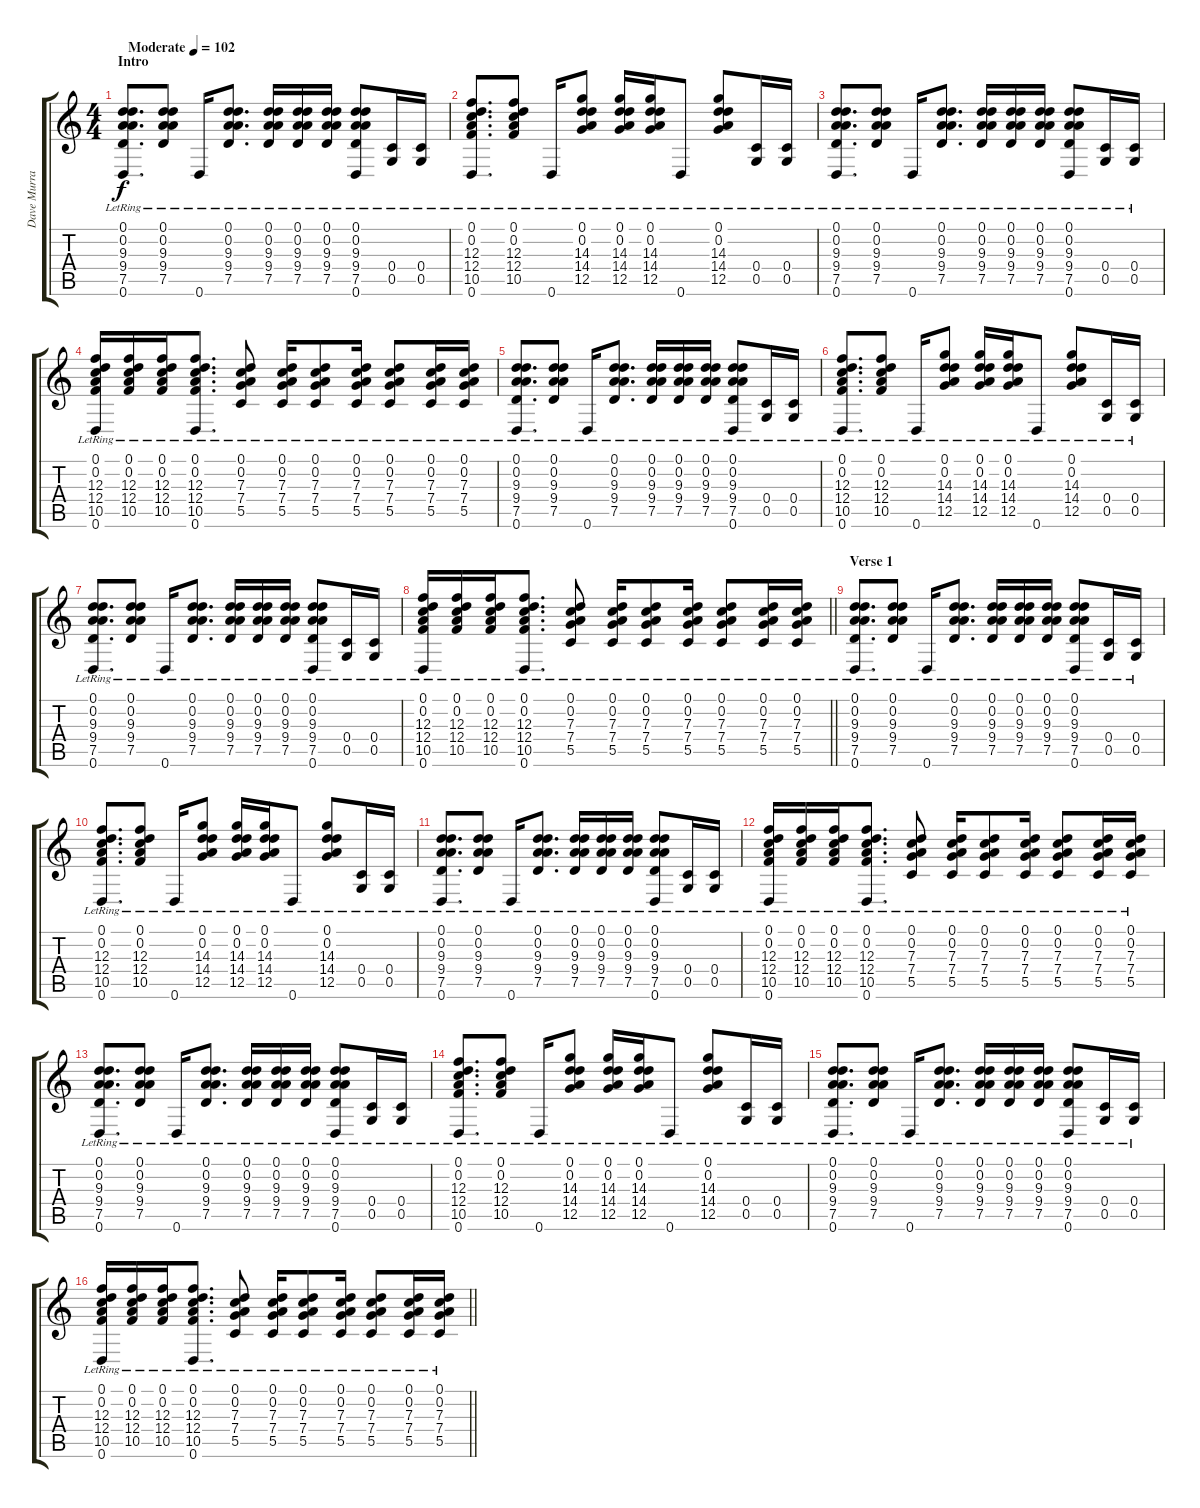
\track ("Dave Murray" "Dave Murra") {instrument overdrivenguitar}
\staff {score tabs}
\tuning (D4 A3 F3 C3 G2 D2) {hide}
\ts (4 4)
\section ("" "Intro")
\tempo (102 "Moderate")
\clef g2
\ks c
(0.1{lr} 0.2{lr} 9.3{lr} 9.4{lr} 7.5{lr} 0.6{lr}).8{d dy f instrument acousticguitarsteel} (0.1{lr} 0.2{lr} 9.3{lr} 9.4{lr} 7.5{lr}).8 0.6{lr}.16 (0.1{lr} 0.2{lr} 9.3{lr} 9.4{lr} 7.5{lr}).8{d} (0.1{lr} 0.2{lr} 9.3{lr} 9.4{lr} 7.5{lr}).16 (0.1{lr} 0.2{lr} 9.3{lr} 9.4{lr} 7.5{lr}).16 (0.1{lr} 0.2{lr} 9.3{lr} 9.4{lr} 7.5{lr}).16 (0.1{lr} 0.2{lr} 9.3{lr} 9.4{lr} 7.5{lr} 0.6{lr}).8 (0.4{lr} 0.5{lr}).16 (0.4{lr} 0.5{lr}).16 |
(0.1{lr} 0.2{lr} 12.3{lr} 12.4{lr} 10.5{lr} 0.6{lr}).8{d} (0.1{lr} 0.2{lr} 12.3{lr} 12.4{lr} 10.5{lr}).8 0.6{lr}.16 (0.1{lr} 0.2{lr} 14.3{lr} 14.4{lr} 12.5{lr}).8 (0.1{lr} 0.2{lr} 14.3{lr} 14.4{lr} 12.5{lr}).16 (0.1{lr} 0.2{lr} 14.3{lr} 14.4{lr} 12.5{lr}).16 0.6{lr}.8 (0.1{lr} 0.2{lr} 14.3{lr} 14.4{lr} 12.5{lr}).8 (0.4{lr} 0.5{lr}).16 (0.4{lr} 0.5{lr}).16 |
(0.1{lr} 0.2{lr} 9.3{lr} 9.4{lr} 7.5{lr} 0.6{lr}).8{d} (0.1{lr} 0.2{lr} 9.3{lr} 9.4{lr} 7.5{lr}).8 0.6{lr}.16 (0.1{lr} 0.2{lr} 9.3{lr} 9.4{lr} 7.5{lr}).8{d} (0.1{lr} 0.2{lr} 9.3{lr} 9.4{lr} 7.5{lr}).16 (0.1{lr} 0.2{lr} 9.3{lr} 9.4{lr} 7.5{lr}).16 (0.1{lr} 0.2{lr} 9.3{lr} 9.4{lr} 7.5{lr}).16 (0.1{lr} 0.2{lr} 9.3{lr} 9.4{lr} 7.5{lr} 0.6{lr}).8 (0.4{lr} 0.5{lr}).16 (0.4{lr} 0.5{lr}).16 |
(0.1{lr} 0.2{lr} 12.3{lr} 12.4{lr} 10.5{lr} 0.6{lr}).16 (0.1{lr} 0.2{lr} 12.3{lr} 12.4{lr} 10.5{lr}).16 (0.1{lr} 0.2{lr} 12.3{lr} 12.4{lr} 10.5{lr}).16 (0.1{lr} 0.2{lr} 12.3{lr} 12.4{lr} 10.5{lr} 0.6{lr}).8{d} (0.1{lr} 0.2{lr} 7.3{lr} 7.4{lr} 5.5{lr}).8 (0.1{lr} 0.2{lr} 7.3{lr} 7.4{lr} 5.5{lr}).16 (0.1{lr} 0.2{lr} 7.3{lr} 7.4{lr} 5.5{lr}).8 (0.1{lr} 0.2{lr} 7.3{lr} 7.4{lr} 5.5{lr}).16 (0.1{lr} 0.2{lr} 7.3{lr} 7.4{lr} 5.5{lr}).8 (0.1{lr} 0.2{lr} 7.3{lr} 7.4{lr} 5.5{lr}).16 (0.1{lr} 0.2{lr} 7.3{lr} 7.4{lr} 5.5{lr}).16 |
(0.1{lr} 0.2{lr} 9.3{lr} 9.4{lr} 7.5{lr} 0.6{lr}).8{d} (0.1{lr} 0.2{lr} 9.3{lr} 9.4{lr} 7.5{lr}).8 0.6{lr}.16 (0.1{lr} 0.2{lr} 9.3{lr} 9.4{lr} 7.5{lr}).8{d} (0.1{lr} 0.2{lr} 9.3{lr} 9.4{lr} 7.5{lr}).16 (0.1{lr} 0.2{lr} 9.3{lr} 9.4{lr} 7.5{lr}).16 (0.1{lr} 0.2{lr} 9.3{lr} 9.4{lr} 7.5{lr}).16 (0.1{lr} 0.2{lr} 9.3{lr} 9.4{lr} 7.5{lr} 0.6{lr}).8 (0.4{lr} 0.5{lr}).16 (0.4{lr} 0.5{lr}).16 |
(0.1{lr} 0.2{lr} 12.3{lr} 12.4{lr} 10.5{lr} 0.6{lr}).8{d} (0.1{lr} 0.2{lr} 12.3{lr} 12.4{lr} 10.5{lr}).8 0.6{lr}.16 (0.1{lr} 0.2{lr} 14.3{lr} 14.4{lr} 12.5{lr}).8 (0.1{lr} 0.2{lr} 14.3{lr} 14.4{lr} 12.5{lr}).16 (0.1{lr} 0.2{lr} 14.3{lr} 14.4{lr} 12.5{lr}).16 0.6{lr}.8 (0.1{lr} 0.2{lr} 14.3{lr} 14.4{lr} 12.5{lr}).8 (0.4{lr} 0.5{lr}).16 (0.4{lr} 0.5{lr}).16 |
(0.1{lr} 0.2{lr} 9.3{lr} 9.4{lr} 7.5{lr} 0.6{lr}).8{d} (0.1{lr} 0.2{lr} 9.3{lr} 9.4{lr} 7.5{lr}).8 0.6{lr}.16 (0.1{lr} 0.2{lr} 9.3{lr} 9.4{lr} 7.5{lr}).8{d} (0.1{lr} 0.2{lr} 9.3{lr} 9.4{lr} 7.5{lr}).16 (0.1{lr} 0.2{lr} 9.3{lr} 9.4{lr} 7.5{lr}).16 (0.1{lr} 0.2{lr} 9.3{lr} 9.4{lr} 7.5{lr}).16 (0.1{lr} 0.2{lr} 9.3{lr} 9.4{lr} 7.5{lr} 0.6{lr}).8 (0.4{lr} 0.5{lr}).16 (0.4{lr} 0.5{lr}).16 |
\barLineRight lightlight
(0.1{lr} 0.2{lr} 12.3{lr} 12.4{lr} 10.5{lr} 0.6{lr}).16 (0.1{lr} 0.2{lr} 12.3{lr} 12.4{lr} 10.5{lr}).16 (0.1{lr} 0.2{lr} 12.3{lr} 12.4{lr} 10.5{lr}).16 (0.1{lr} 0.2{lr} 12.3{lr} 12.4{lr} 10.5{lr} 0.6{lr}).8{d} (0.1{lr} 0.2{lr} 7.3{lr} 7.4{lr} 5.5{lr}).8 (0.1{lr} 0.2{lr} 7.3{lr} 7.4{lr} 5.5{lr}).16 (0.1{lr} 0.2{lr} 7.3{lr} 7.4{lr} 5.5{lr}).8 (0.1{lr} 0.2{lr} 7.3{lr} 7.4{lr} 5.5{lr}).16 (0.1{lr} 0.2{lr} 7.3{lr} 7.4{lr} 5.5{lr}).8 (0.1{lr} 0.2{lr} 7.3{lr} 7.4{lr} 5.5{lr}).16 (0.1{lr} 0.2{lr} 7.3{lr} 7.4{lr} 5.5{lr}).16 |
\section ("" "Verse 1")
(0.1{lr} 0.2{lr} 9.3{lr} 9.4{lr} 7.5{lr} 0.6{lr}).8{d} (0.1{lr} 0.2{lr} 9.3{lr} 9.4{lr} 7.5{lr}).8 0.6{lr}.16 (0.1{lr} 0.2{lr} 9.3{lr} 9.4{lr} 7.5{lr}).8{d} (0.1{lr} 0.2{lr} 9.3{lr} 9.4{lr} 7.5{lr}).16 (0.1{lr} 0.2{lr} 9.3{lr} 9.4{lr} 7.5{lr}).16 (0.1{lr} 0.2{lr} 9.3{lr} 9.4{lr} 7.5{lr}).16 (0.1{lr} 0.2{lr} 9.3{lr} 9.4{lr} 7.5{lr} 0.6{lr}).8 (0.4{lr} 0.5{lr}).16 (0.4{lr} 0.5{lr}).16 |
(0.1{lr} 0.2{lr} 12.3{lr} 12.4{lr} 10.5{lr} 0.6{lr}).8{d} (0.1{lr} 0.2{lr} 12.3{lr} 12.4{lr} 10.5{lr}).8 0.6{lr}.16 (0.1{lr} 0.2{lr} 14.3{lr} 14.4{lr} 12.5{lr}).8 (0.1{lr} 0.2{lr} 14.3{lr} 14.4{lr} 12.5{lr}).16 (0.1{lr} 0.2{lr} 14.3{lr} 14.4{lr} 12.5{lr}).16 0.6{lr}.8 (0.1{lr} 0.2{lr} 14.3{lr} 14.4{lr} 12.5{lr}).8 (0.4{lr} 0.5{lr}).16 (0.4{lr} 0.5{lr}).16 |
(0.1{lr} 0.2{lr} 9.3{lr} 9.4{lr} 7.5{lr} 0.6{lr}).8{d} (0.1{lr} 0.2{lr} 9.3{lr} 9.4{lr} 7.5{lr}).8 0.6{lr}.16 (0.1{lr} 0.2{lr} 9.3{lr} 9.4{lr} 7.5{lr}).8{d} (0.1{lr} 0.2{lr} 9.3{lr} 9.4{lr} 7.5{lr}).16 (0.1{lr} 0.2{lr} 9.3{lr} 9.4{lr} 7.5{lr}).16 (0.1{lr} 0.2{lr} 9.3{lr} 9.4{lr} 7.5{lr}).16 (0.1{lr} 0.2{lr} 9.3{lr} 9.4{lr} 7.5{lr} 0.6{lr}).8 (0.4{lr} 0.5{lr}).16 (0.4{lr} 0.5{lr}).16 |
(0.1{lr} 0.2{lr} 12.3{lr} 12.4{lr} 10.5{lr} 0.6{lr}).16 (0.1{lr} 0.2{lr} 12.3{lr} 12.4{lr} 10.5{lr}).16 (0.1{lr} 0.2{lr} 12.3{lr} 12.4{lr} 10.5{lr}).16 (0.1{lr} 0.2{lr} 12.3{lr} 12.4{lr} 10.5{lr} 0.6{lr}).8{d} (0.1{lr} 0.2{lr} 7.3{lr} 7.4{lr} 5.5{lr}).8 (0.1{lr} 0.2{lr} 7.3{lr} 7.4{lr} 5.5{lr}).16 (0.1{lr} 0.2{lr} 7.3{lr} 7.4{lr} 5.5{lr}).8 (0.1{lr} 0.2{lr} 7.3{lr} 7.4{lr} 5.5{lr}).16 (0.1{lr} 0.2{lr} 7.3{lr} 7.4{lr} 5.5{lr}).8 (0.1{lr} 0.2{lr} 7.3{lr} 7.4{lr} 5.5{lr}).16 (0.1{lr} 0.2{lr} 7.3{lr} 7.4{lr} 5.5{lr}).16 |
(0.1{lr} 0.2{lr} 9.3{lr} 9.4{lr} 7.5{lr} 0.6{lr}).8{d} (0.1{lr} 0.2{lr} 9.3{lr} 9.4{lr} 7.5{lr}).8 0.6{lr}.16 (0.1{lr} 0.2{lr} 9.3{lr} 9.4{lr} 7.5{lr}).8{d} (0.1{lr} 0.2{lr} 9.3{lr} 9.4{lr} 7.5{lr}).16 (0.1{lr} 0.2{lr} 9.3{lr} 9.4{lr} 7.5{lr}).16 (0.1{lr} 0.2{lr} 9.3{lr} 9.4{lr} 7.5{lr}).16 (0.1{lr} 0.2{lr} 9.3{lr} 9.4{lr} 7.5{lr} 0.6{lr}).8 (0.4{lr} 0.5{lr}).16 (0.4{lr} 0.5{lr}).16 |
(0.1{lr} 0.2{lr} 12.3{lr} 12.4{lr} 10.5{lr} 0.6{lr}).8{d} (0.1{lr} 0.2{lr} 12.3{lr} 12.4{lr} 10.5{lr}).8 0.6{lr}.16 (0.1{lr} 0.2{lr} 14.3{lr} 14.4{lr} 12.5{lr}).8 (0.1{lr} 0.2{lr} 14.3{lr} 14.4{lr} 12.5{lr}).16 (0.1{lr} 0.2{lr} 14.3{lr} 14.4{lr} 12.5{lr}).16 0.6{lr}.8 (0.1{lr} 0.2{lr} 14.3{lr} 14.4{lr} 12.5{lr}).8 (0.4{lr} 0.5{lr}).16 (0.4{lr} 0.5{lr}).16 |
(0.1{lr} 0.2{lr} 9.3{lr} 9.4{lr} 7.5{lr} 0.6{lr}).8{d} (0.1{lr} 0.2{lr} 9.3{lr} 9.4{lr} 7.5{lr}).8 0.6{lr}.16 (0.1{lr} 0.2{lr} 9.3{lr} 9.4{lr} 7.5{lr}).8{d} (0.1{lr} 0.2{lr} 9.3{lr} 9.4{lr} 7.5{lr}).16 (0.1{lr} 0.2{lr} 9.3{lr} 9.4{lr} 7.5{lr}).16 (0.1{lr} 0.2{lr} 9.3{lr} 9.4{lr} 7.5{lr}).16 (0.1{lr} 0.2{lr} 9.3{lr} 9.4{lr} 7.5{lr} 0.6{lr}).8 (0.4{lr} 0.5{lr}).16 (0.4{lr} 0.5{lr}).16 |
\barLineRight lightlight
(0.1{lr} 0.2{lr} 12.3{lr} 12.4{lr} 10.5{lr} 0.6{lr}).16 (0.1{lr} 0.2{lr} 12.3{lr} 12.4{lr} 10.5{lr}).16 (0.1{lr} 0.2{lr} 12.3{lr} 12.4{lr} 10.5{lr}).16 (0.1{lr} 0.2{lr} 12.3{lr} 12.4{lr} 10.5{lr} 0.6{lr}).8{d} (0.1{lr} 0.2{lr} 7.3{lr} 7.4{lr} 5.5{lr}).8 (0.1{lr} 0.2{lr} 7.3{lr} 7.4{lr} 5.5{lr}).16 (0.1{lr} 0.2{lr} 7.3{lr} 7.4{lr} 5.5{lr}).8 (0.1{lr} 0.2{lr} 7.3{lr} 7.4{lr} 5.5{lr}).16 (0.1{lr} 0.2{lr} 7.3{lr} 7.4{lr} 5.5{lr}).8 (0.1{lr} 0.2{lr} 7.3{lr} 7.4{lr} 5.5{lr}).16 (0.1{lr} 0.2{lr} 7.3{lr} 7.4{lr} 5.5{lr}).16
